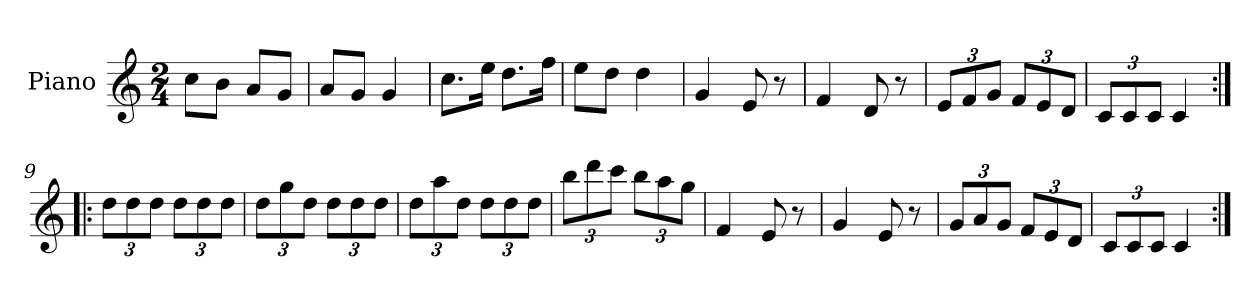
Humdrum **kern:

**kern
*part1
*staff1
*I"Piano
*I'Pno.
*clefG2
*k[]
*M2/4
=1
8cc\L
8b\J
8a/L
8g/J
=2
8a/L
8g/J
4g/
=3
8.cc\L
16ee\Jk
8.dd\L
16ff\Jk
=4
8ee\L
8dd\J
4dd\
=5
4g/
8e/
8r
=6
4f/
8d/
8r
=7
*Xbrackettup
12e/L
12f/
12g/J
12f/L
12e/
12d/J
=8
12c/L
12c/
12c/J
4c/
=9:|!|:
12dd\L
12dd\
12dd\J
12dd\L
12dd\
12dd\J
=10
12dd\L
12gg\
12dd\J
12dd\L
12dd\
12dd\J
=11
12dd\L
12aa\
12dd\J
12dd\L
12dd\
12dd\J
=12
12bb\L
12ddd\
12ccc\J
12bb\L
12aa\
12gg\J
=13
4f/
8e/
8r
=14
4g/
8e/
8r
=15
12g/L
12a/
12g/J
12f/L
12e/
12d/J
=16
12c/L
12c/
12c/J
4c/
=:|!
*-
